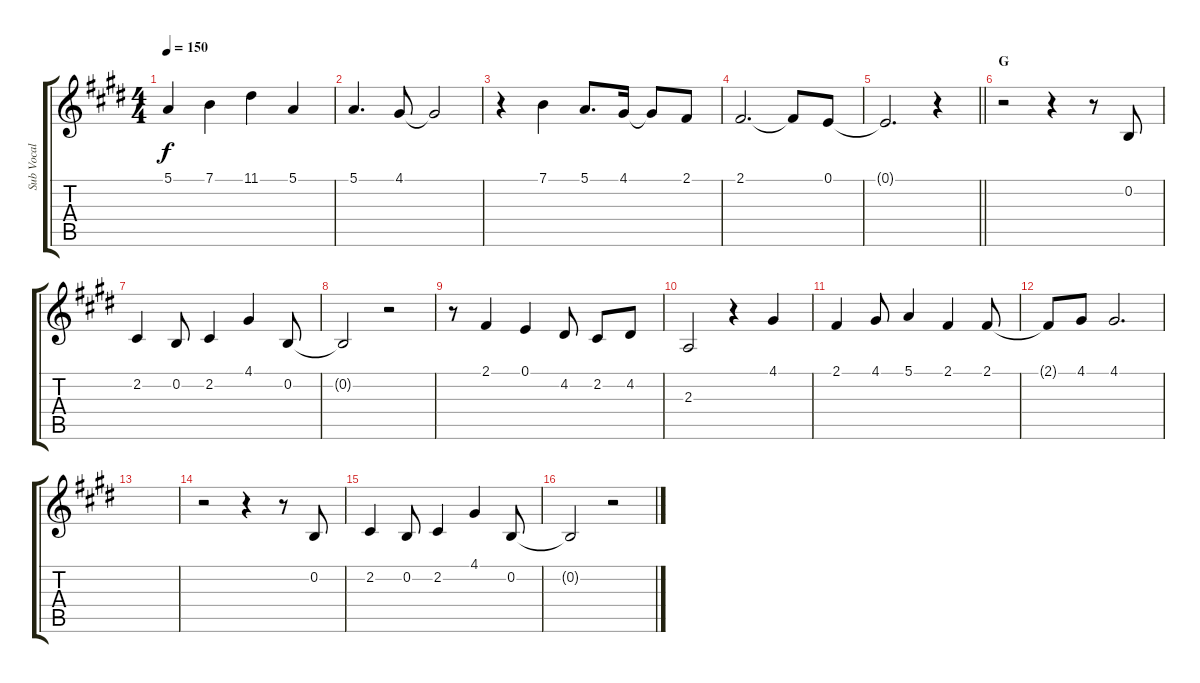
\track ("Sub Vocal" "Sub Vocal") {instrument violin}
\staff {score tabs}
\tuning (E4 B3 G3 D3 A2 E2) {hide}
\ts (4 4)
\tempo 150
\clef g2
\ks c#minor
5.1.4{dy f} 7.1.4 11.1.4 5.1.4 |
5.1.4{d} 4.1.8 4.1{t}.2 |
r.4 7.1.4 5.1.8{d} 4.1.16 4.1{t}.8 2.1.8 |
2.1.2{d} 2.1{t}.8 0.1.8 |
\barLineRight lightlight
0.1{t}.2{d} r.4 |
\section ("" "G")
r.2 r.4 r.8 0.2.8 |
2.2.4 0.2.8 2.2.4 4.1.4 0.2.8 |
0.2{t}.2 r.2 |
r.8 2.1.4 0.1.4 4.2.8 2.2.8 4.2.8 |
2.3.2 r.4 4.1.4 |
2.1.4 4.1.8 5.1.4 2.1.4 2.1.8 |
2.1{t}.8 4.1.8 4.1.2{d} |
|
r.2 r.4 r.8 0.2.8 |
2.2.4 0.2.8 2.2.4 4.1.4 0.2.8 |
0.2{t}.2 r.2
